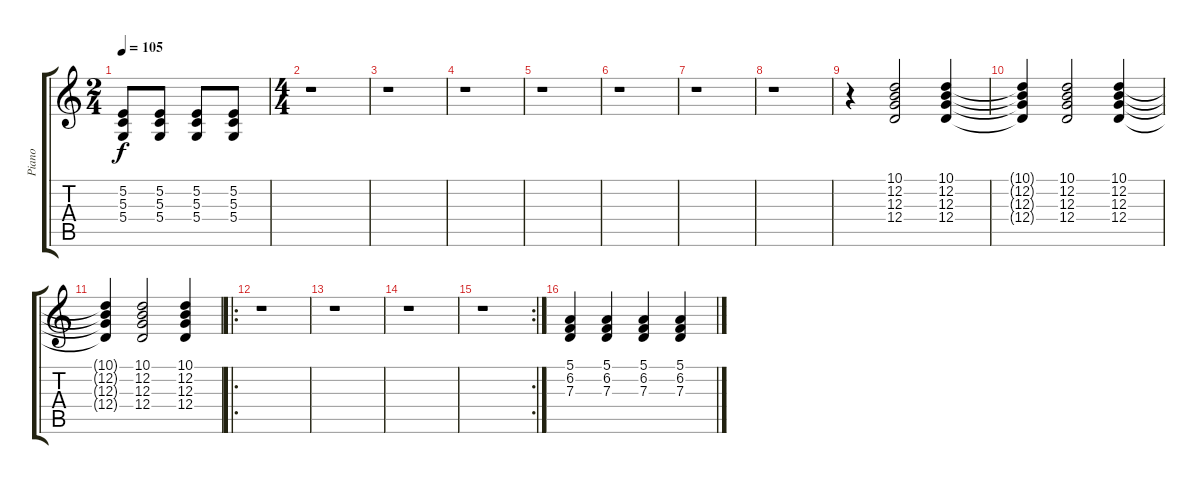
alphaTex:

\track ("Piano" "Piano") {instrument brightacousticpiano}
\staff {score tabs}
\tuning (E4 B3 G3 D3 A2 E2) {hide}
\ts (2 4)
\tempo 105
\clef g2
\ks c
(5.2 5.3 5.4).8{dy f} (5.2 5.3 5.4).8 (5.2 5.3 5.4).8 (5.2 5.3 5.4).8 |
\ts (4 4)
r.1 |
r.1 |
r.1 |
r.1 |
r.1 |
r.1 |
r.1 |
r.4 (10.1 12.2 12.3 12.4).2 (10.1 12.2 12.3 12.4).4 |
(10.1{t} 12.2{t} 12.3{t} 12.4{t}).4 (10.1 12.2 12.3 12.4).2 (10.1 12.2 12.3 12.4).4 |
(10.1{t} 12.2{t} 12.3{t} 12.4{t}).4 (10.1 12.2 12.3 12.4).2 (10.1 12.2 12.3 12.4).4 |
\ro
r.1 |
r.1 |
r.1 |
\rc 2
r.1 |
(5.1 6.2 7.3).4 (5.1 6.2 7.3).4 (5.1 6.2 7.3).4 (5.1 6.2 7.3).4
